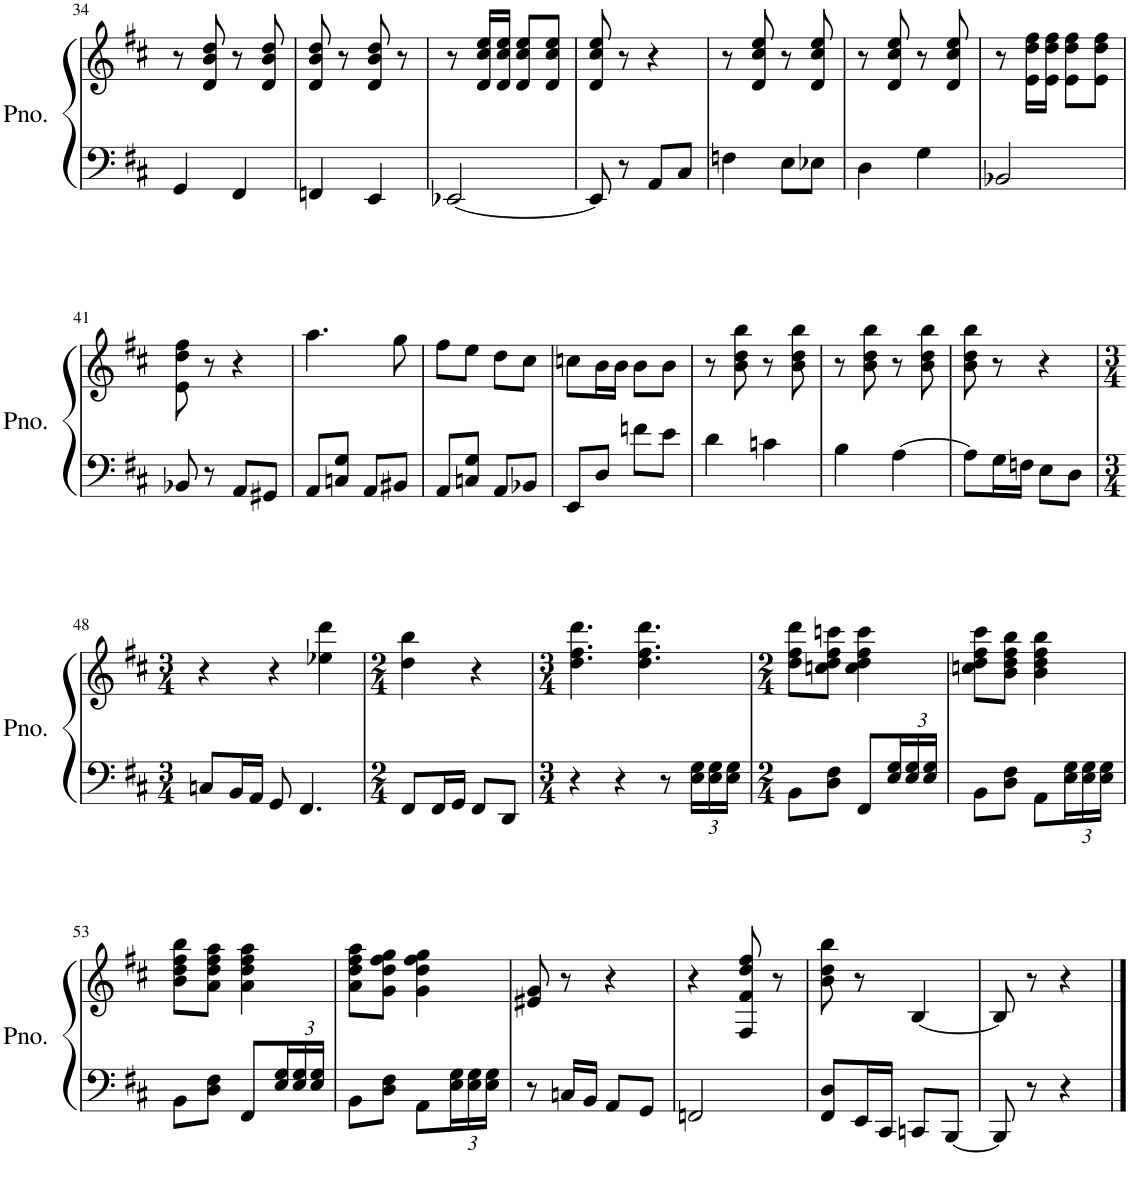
**kern	**kern
*part1	*part1
*staff2	*staff1
*I"Piano	*
*I'Pno.	*
!!LO:PB:g=z
*clefF4	*clefG2
*k[f#c#]	*k[f#c#]
*M2/4	*M2/4
=34	=34
4GG/	8r
.	8d/ 8b/ 8dd/
4FF#/	8r
.	8d/ 8b/ 8dd/
=35	=35
4FFn/	8d/ 8b/ 8dd/
.	8r
4EE/	8d/ 8b/ 8dd/
.	8r
=36	=36
[2EE-X/	8r
.	16d/ 16cc#/ 16ee/LL
.	16d/ 16cc#/ 16ee/JJ
.	8d/ 8cc#/ 8ee/L
.	8d/ 8cc#/ 8ee/J
=37	=37
8EE-/]	8d/ 8cc#/ 8ee/
8r	8r
8AA/L	4r
8C#/J	.
=38	=38
4Fn\	8r
.	8d/ 8cc#/ 8ee/
8E\L	8r
8E-X\J	8d/ 8cc#/ 8ee/
=39	=39
4D\	8r
.	8d/ 8cc#/ 8ee/
4G\	8r
.	8d/ 8cc#/ 8ee/
=40	=40
2BB-X/	8r
.	16e\ 16dd\ 16ff#\LL
.	16e\ 16dd\ 16ff#\JJ
.	8e\ 8dd\ 8ff#\L
.	8e\ 8dd\ 8ff#\J
!!LO:LB:g=z
=41	=41
8BB-X/	8e\ 8dd\ 8ff#\
8r	8r
8AA/L	4r
8GG#X/J	.
=42	=42
8AA/L	4.aa\
8Cn/ 8G/J	.
8AA/L	.
8BB#X/J	8gg\
=43	=43
8AA/L	8ff#\L
8Cn/ 8G/J	8ee\J
8AA/L	8dd\L
8BB-X/J	8cc#\J
=44	=44
8EE/L	8ccn\L
8D/J	16b\L
.	16b\JJ
8fn\L	8b\L
8e\J	8b\J
=45	=45
4d\	8r
.	8b\ 8dd\ 8bb\
4cn\	8r
.	8b\ 8dd\ 8bb\
=46	=46
4B\	8r
.	8b\ 8dd\ 8bb\
[4A\	8r
.	8b\ 8dd\ 8bb\
=47	=47
8A\L]	8b\ 8dd\ 8bb\
16G\L	8r
16Fn\JJ	.
8E\L	4r
8D\J	.
!!LO:LB:g=z
=48	=48
*M3/4	*M3/4
8Cn/L	4r
16BB/L	.
16AA/JJ	.
8GG/	4r
4.FF#/	.
.	4ee-X\ 4ddd\
=49	=49
*M2/4	*M2/4
8FF#/L	4dd\ 4bb\
16FF#/L	.
16GG/JJ	.
8FF#/L	4r
8DD/J	.
=50	=50
*M3/4	*M3/4
4r	4.dd\ 4.ff#\ 4.ddd\
4r	.
.	4.dd\ 4.ff#\ 4.ddd\
8r	.
*Xbrackettup	*
24E\ 24G\LL	.
24E\ 24G\	.
24E\ 24G\JJ	.
=51	=51
*M2/4	*M2/4
8BB\L	8dd\ 8ff#\ 8ddd\L
8D\ 8F#\J	8ccn\ 8dd\ 8ff#\ 8cccn\J
8FF#/L	4cc\ 4dd\ 4ff#\ 4ccc\
24E/ 24G/L	.
24E/ 24G/	.
24E/ 24G/JJ	.
=52	=52
8BB\L	8ccn\ 8dd\ 8ff#\ 8ccc#\L
8D\ 8F#\J	8b\ 8dd\ 8ff#\ 8bb\J
8AA\L	4b\ 4dd\ 4ff#\ 4bb\
24E\ 24G\L	.
24E\ 24G\	.
24E\ 24G\JJ	.
!!LO:LB:g=z
=53	=53
8BB\L	8b\ 8dd\ 8ff#\ 8bb\L
8D\ 8F#\J	8a\ 8dd\ 8ff#\ 8aa\J
8FF#/L	4a\ 4dd\ 4ff#\ 4aa\
24E/ 24G/L	.
24E/ 24G/	.
24E/ 24G/JJ	.
=54	=54
8BB\L	8a\ 8dd\ 8ff#\ 8aa\L
8D\ 8F#\J	8g\ 8dd\ 8ff#\ 8gg\J
8AA\L	4g\ 4dd\ 4ff#\ 4gg\
24E\ 24G\L	.
24E\ 24G\	.
24E\ 24G\JJ	.
=55	=55
8r	8e#X/ 8g/
16Cn/LL	8r
16BB/JJ	.
8AA/L	4r
8GG/J	.
=56	=56
2FFn/	4r
.	8F#/ 8f#/ 8dd/ 8ff#/
.	8r
=57	=57
8FF#/ 8D/L	8b\ 8dd\ 8bb\
16EE/L	8r
16CC#/JJ	.
8CCn/L	[4B/
[8BBB/J	.
=58	=58
8BBB/]	8B/]
8r	8r
4r	4r
==	==
*-	*-
